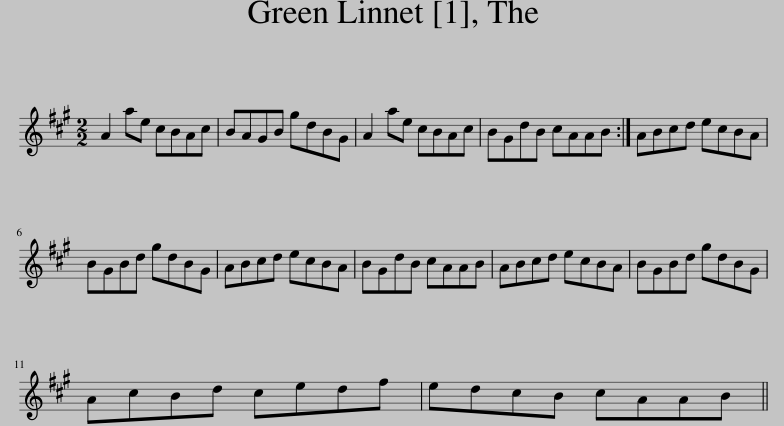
X:1
L:1/8
M:2/2
I:linebreak $
K:A
V:1 treble
V:1
 A2 ae cBAc | BAGB gdBG | A2 ae cBAc | BGdB cAAB :| ABcd ecBA |$ %5
 BGBd gdBG | ABcd ecBA | BGdB cAAB | ABcd ecBA | BGBd gdBG |$ %10
 AcBd cedf | edcB cAAB || %12
